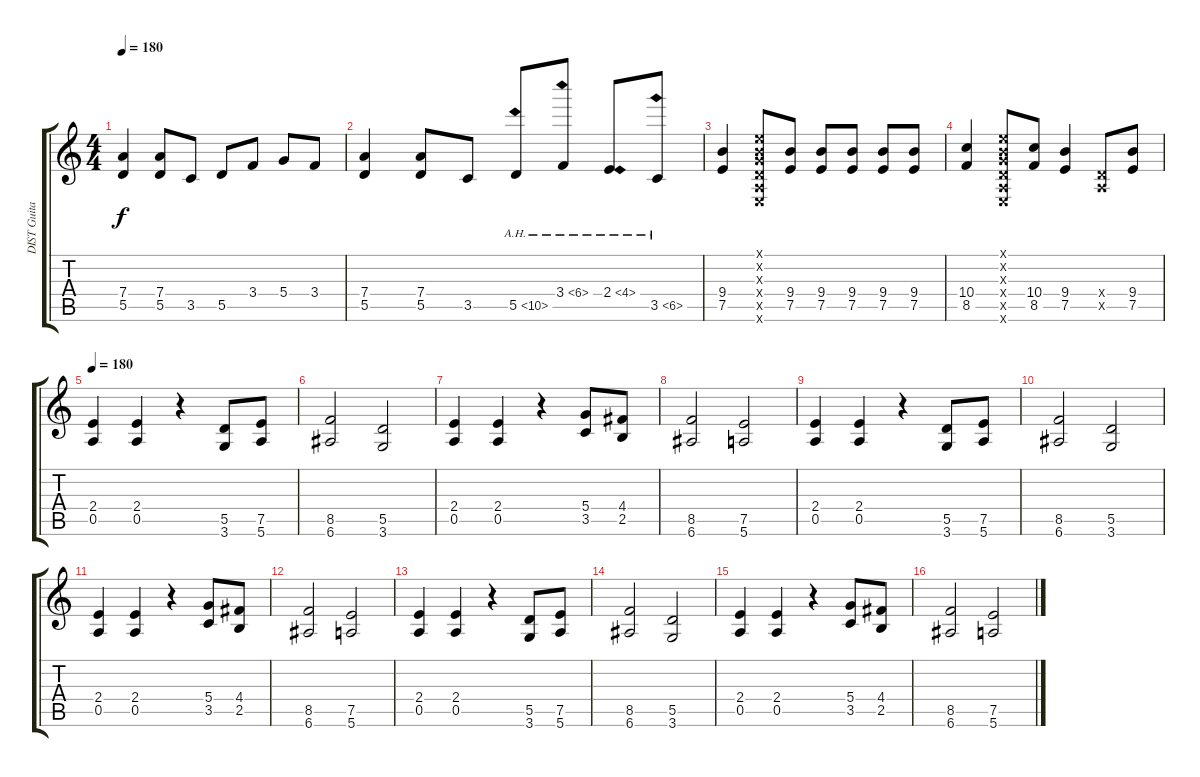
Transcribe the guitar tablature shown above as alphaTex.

\track ("DIST Guitar 2" "DIST Guita") {instrument distortionguitar}
\staff {score tabs}
\tuning (E4 B3 G3 D3 A2 E2) {hide}
\ts (4 4)
\tempo 180
\clef g2
\ks c
(7.4 5.5).4{dy f} (7.4 5.5).8 3.5.8 5.5.8 3.4.8 5.4.8 3.4.8 |
(7.4 5.5).4 (7.4 5.5).8 3.5.8 5.5{ah 5}.8 3.4{ah 3}.8 2.4{ah 2}.8 3.5{ah 3}.8 |
(9.4 7.5).4 (0.1{x} 0.2{x} 0.3{x} 0.4{x} 0.5{x} 0.6{x}).8 (9.4 7.5).8 (9.4 7.5).8 (9.4 7.5).8 (9.4 7.5).8 (9.4 7.5).8 |
(10.4 8.5).4 (0.1{x} 0.2{x} 0.3{x} 0.4{x} 0.5{x} 0.6{x}).8 (10.4 8.5).8 (9.4 7.5).4 (0.4{x} 0.5{x}).8 (9.4 7.5).8 |
\tempo 180
(2.4 0.5).4 (2.4 0.5).4 r.4 (5.5 3.6).8 (7.5 5.6).8 |
(8.5 6.6).2 (5.5 3.6).2 |
(2.4 0.5).4 (2.4 0.5).4 r.4 (5.4 3.5).8 (4.4 2.5).8 |
(8.5 6.6).2 (7.5 5.6).2 |
(2.4 0.5).4 (2.4 0.5).4 r.4 (5.5 3.6).8 (7.5 5.6).8 |
(8.5 6.6).2 (5.5 3.6).2 |
(2.4 0.5).4 (2.4 0.5).4 r.4 (5.4 3.5).8 (4.4 2.5).8 |
(8.5 6.6).2 (7.5 5.6).2 |
(2.4 0.5).4 (2.4 0.5).4 r.4 (5.5 3.6).8 (7.5 5.6).8 |
(8.5 6.6).2 (5.5 3.6).2 |
(2.4 0.5).4 (2.4 0.5).4 r.4 (5.4 3.5).8 (4.4 2.5).8 |
(8.5 6.6).2 (7.5 5.6).2
